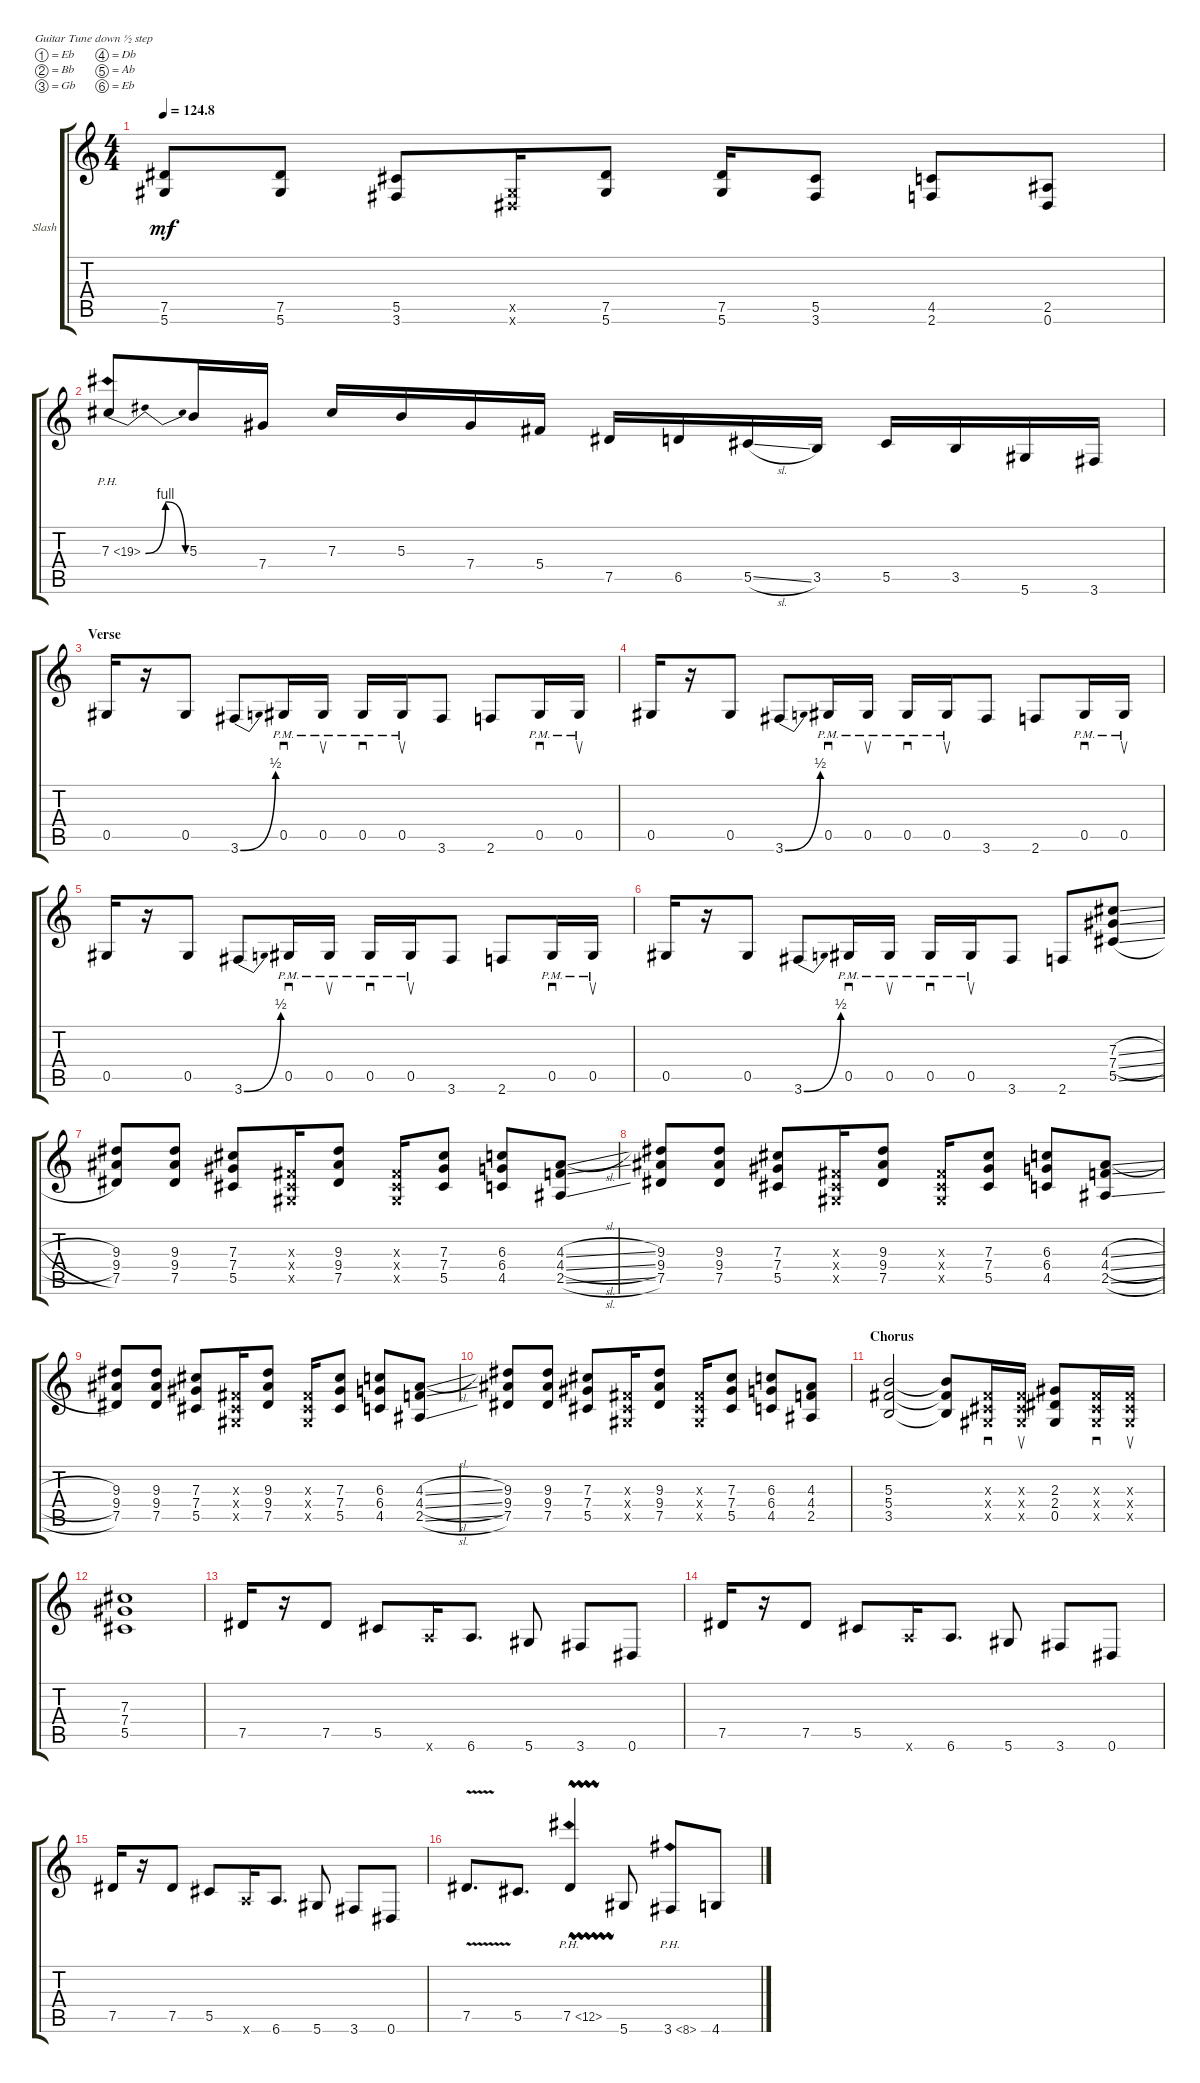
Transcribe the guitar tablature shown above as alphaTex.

\defaultSystemsLayout 4
\bracketExtendMode groupsimilarinstruments
\firstSystemTrackNameOrientation horizontal
\otherSystemsTrackNameOrientation horizontal
\track ("Slash" "Slash") {instrument overdrivenguitar}
\staff {score tabs}
\tuning (Eb4 Bb3 Gb3 Db3 Ab2 Eb2)
\ts (4 4)
\tempo
124.8
\accidentals auto
\clef g2
\ottava regular
\simile none
\ks c
(7.5 5.6).8{dy mf} (7.5 5.6).8 (3.6 5.5).8 (0.5{x} 0.6{x}).16 (7.5 5.6).8 (7.5 5.6).16 (3.6 5.5).8 (4.5 2.6).8 (2.5 0.6).8 |
7.3{be (bendrelease 0 0 28.799999999999997 4 44.4 4 59.4 0) ph 12}.8 5.3.16 7.4.16 7.3.16 5.3.16 7.4.16 5.4.16 7.5.16 6.5.16 5.5{sl}.16 3.5.16 5.5.16 3.5.16 5.6.16 3.6.16 |
\section ("" "Verse")
0.5.16 r.16 0.5.8 3.6{be (bend 0 0 15 2)}.8 0.5{pm}.16{sd} 0.5{pm}.16{su} 0.5{pm}.16{sd} 0.5{pm}.16{su} 3.6.8 2.6.8 0.5{pm}.16{sd} 0.5{pm}.16{su} |
0.5.16 r.16 0.5.8 3.6{be (bend 0 0 15 2)}.8 0.5{pm}.16{sd} 0.5{pm}.16{su} 0.5{pm}.16{sd} 0.5{pm}.16{su} 3.6.8 2.6.8 0.5{pm}.16{sd} 0.5{pm}.16{su} |
0.5.16 r.16 0.5.8 3.6{be (bend 0 0 15 2)}.8 0.5{pm}.16{sd} 0.5{pm}.16{su} 0.5{pm}.16{sd} 0.5{pm}.16{su} 3.6.8 2.6.8 0.5{pm}.16{sd} 0.5{pm}.16{su} |
0.5.16 r.16 0.5.8 3.6{be (bend 0 0 15 2)}.8 0.5{pm}.16{sd} 0.5{pm}.16{su} 0.5{pm}.16{sd} 0.5{pm}.16{su} 3.6.8 2.6.8 (7.4{sl} 7.3{sl} 5.5{sl}).8 |
(9.4 9.3 7.5).8 (7.5 9.4 9.3).8 (7.3 7.4 5.5).8 (0.5{x} 0.4{x} 0.3{x}).16 (9.3 9.4 7.5).8 (0.5{x} 0.4{x} 0.3{x}).16 (7.3 7.4 5.5).8 (4.5 6.4 6.3).8 (2.5{sl} 4.4{sl} 4.3{sl}).8 |
(7.5 9.4 9.3).8 (7.5 9.4 9.3).8 (7.3 7.4 5.5).8 (0.5{x} 0.3{x} 0.4{x}).16 (7.5 9.4 9.3).8 (0.3{x} 0.4{x} 0.5{x}).16 (5.5 7.4 7.3).8 (6.3 6.4 4.5).8 (2.5{sl} 4.4{sl} 4.3{sl}).8 |
(7.5 9.4 9.3).8 (7.5 9.4 9.3).8 (7.3 7.4 5.5).8 (0.5{x} 0.3{x} 0.4{x}).16 (7.5 9.4 9.3).8 (0.3{x} 0.4{x} 0.5{x}).16 (5.5 7.4 7.3).8 (6.3 6.4 4.5).8 (2.5{sl} 4.4{sl} 4.3{sl}).8 |
(7.5 9.4 9.3).8 (7.5 9.4 9.3).8 (7.3 7.4 5.5).8 (0.5{x} 0.3{x} 0.4{x}).16 (7.5 9.4 9.3).8 (0.3{x} 0.4{x} 0.5{x}).16 (5.5 7.4 7.3).8 (6.3 6.4 4.5).8 (2.5 4.4 4.3).8 |
\section ("" "Chorus")
(3.5 5.4 5.3).2 (5.3{t} 5.4{t} 3.5{t}).8 (0.5{x} 0.4{x} 0.3{x}).16{sd} (0.3{x} 0.4{x} 0.5{x}).16{su} (0.5 2.4 2.3).8 (0.3{x} 0.4{x} 0.5{x}).16{sd} (0.5{x} 0.4{x} 0.3{x}).16{su} |
(5.5 7.4 7.3).1 |
7.5.16 r.16 7.5.8 5.5.8 6.6{x}.16 6.6.8{d} 5.6.8 3.6.8 0.6.8 |
7.5.16 r.16 7.5.8 5.5.8 6.6{x}.16 6.6.8{d} 5.6.8 3.6.8 0.6.8 |
7.5.16 r.16 7.5.8 5.5.8 6.6{x}.16 6.6.8{d} 5.6.8 3.6.8 0.6.8 |
7.5{v}.8{d} 5.5.8{d} 7.5{ph 5 vw}.4 5.6.8 3.6{ph 5}.8 4.6.8
